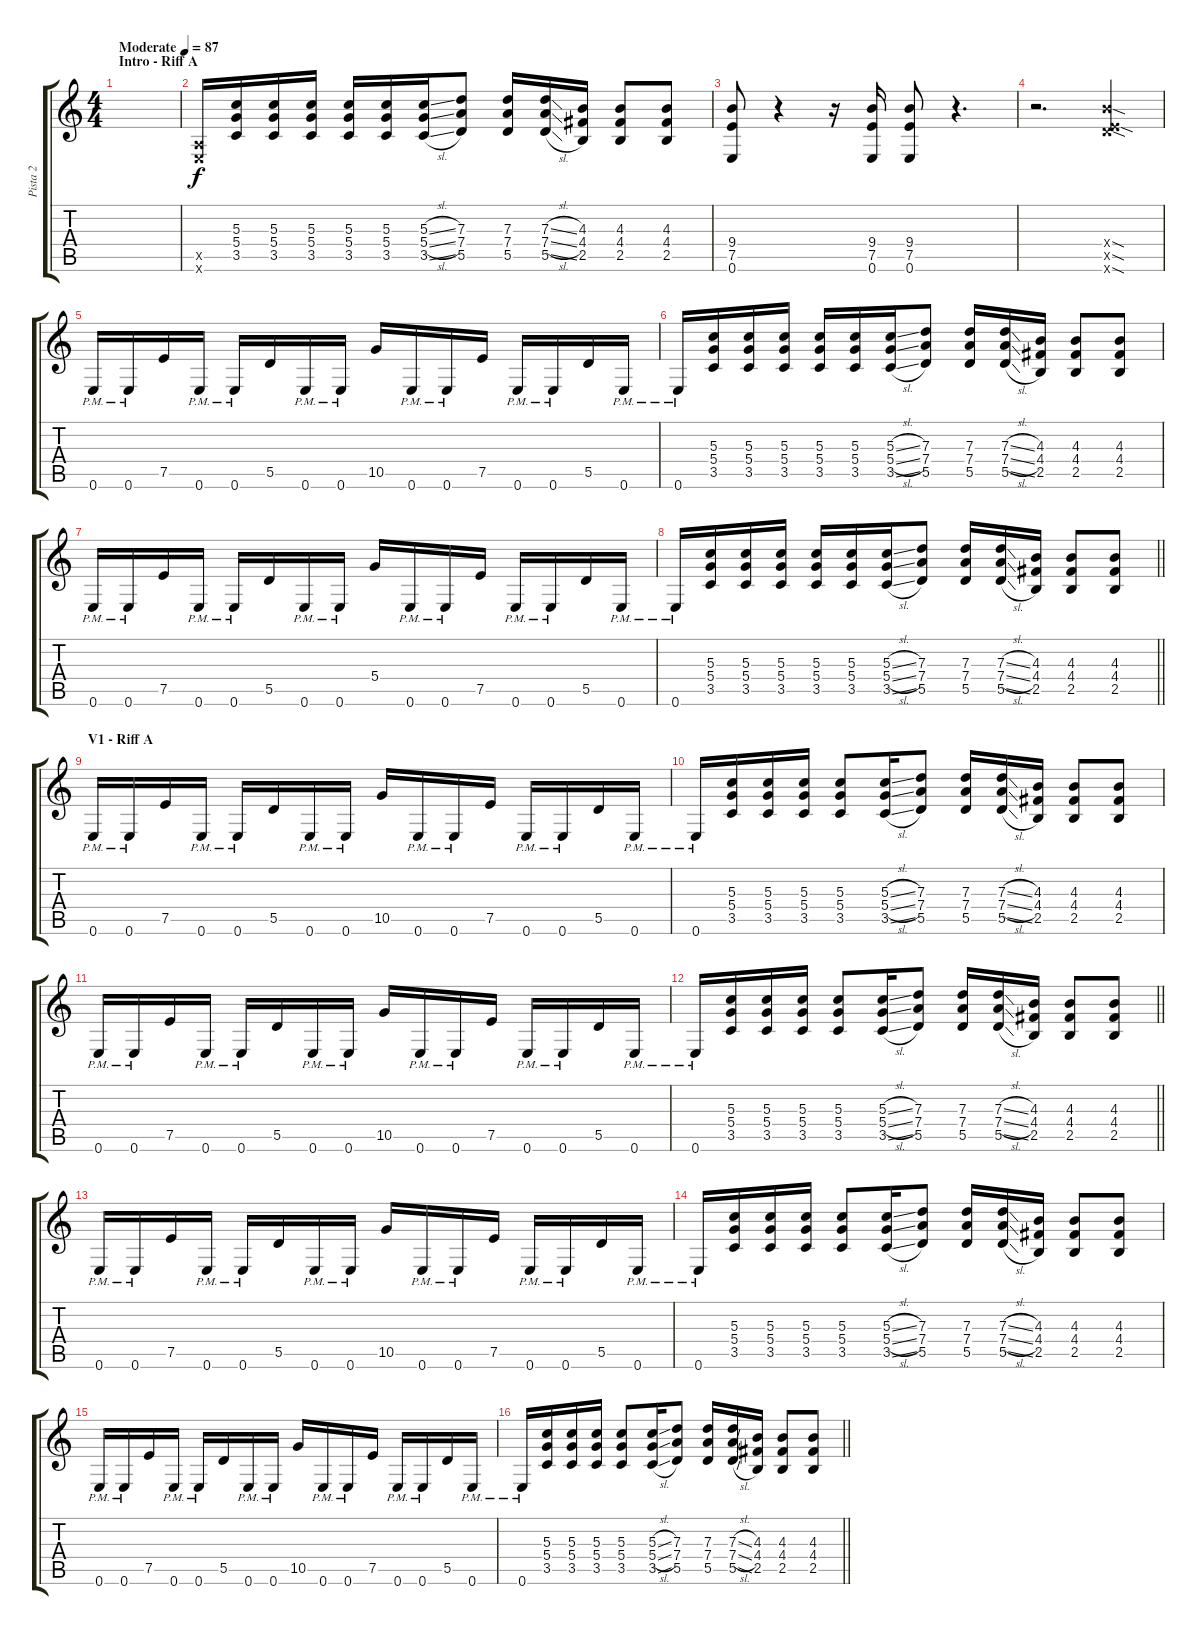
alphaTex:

\track ("Pista 2" "Pista 2") {instrument overdrivenguitar}
\staff {score tabs}
\tuning (E4 B3 G3 D3 A2 E2) {hide}
\ts (4 4)
\section ("" "Intro - Riff A")
\tempo (87 "Moderate")
\clef g2
\ks c
|
(0.5{x} 0.6{x}).16 (5.3 5.4 3.5).16 (5.3 5.4 3.5).16 (5.3 5.4 3.5).16 (5.3 5.4 3.5).16 (5.3 5.4 3.5).16 (5.3{sl} 5.4{sl} 3.5{sl}).16 (7.3 7.4 5.5).8 (7.3 7.4 5.5).16 (7.3{sl} 7.4{sl} 5.5{sl}).16 (4.3 4.4 2.5).16 (4.3 4.4 2.5).8 (4.3 4.4 2.5).8 |
(9.4 7.5 0.6).8 r.4 r.16 (9.4 7.5 0.6).16 (9.4 7.5 0.6).8 r.4{d} |
r.2{d} (0.4{sod x} 14.5{sod x} 12.6{sod x}).4 |
0.6{pm}.16 0.6{pm}.16 7.5.16 0.6{pm}.16 0.6{pm}.16 5.5.16 0.6{pm}.16 0.6{pm}.16 10.5.16 0.6{pm}.16 0.6{pm}.16 7.5.16 0.6{pm}.16 0.6{pm}.16 5.5.16 0.6{pm}.16 |
0.6{pm}.16 (5.3 5.4 3.5).16 (5.3 5.4 3.5).16 (5.3 5.4 3.5).16 (5.3 5.4 3.5).16 (5.3 5.4 3.5).16 (5.3{sl} 5.4{sl} 3.5{sl}).16 (7.3 7.4 5.5).8 (7.3 7.4 5.5).16 (7.3{sl} 7.4{sl} 5.5{sl}).16 (4.3 4.4 2.5).16 (4.3 4.4 2.5).8 (4.3 4.4 2.5).8 |
0.6{pm}.16 0.6{pm}.16 7.5.16 0.6{pm}.16 0.6{pm}.16 5.5.16 0.6{pm}.16 0.6{pm}.16 5.4.16 0.6{pm}.16 0.6{pm}.16 7.5.16 0.6{pm}.16 0.6{pm}.16 5.5.16 0.6{pm}.16 |
\barLineRight lightlight
0.6{pm}.16 (5.3 5.4 3.5).16 (5.3 5.4 3.5).16 (5.3 5.4 3.5).16 (5.3 5.4 3.5).16 (5.3 5.4 3.5).16 (5.3{sl} 5.4{sl} 3.5{sl}).16 (7.3 7.4 5.5).8 (7.3 7.4 5.5).16 (7.3{sl} 7.4{sl} 5.5{sl}).16 (4.3 4.4 2.5).16 (4.3 4.4 2.5).8 (4.3 4.4 2.5).8 |
\section ("" "V1 - Riff A")
0.6{pm}.16 0.6{pm}.16 7.5.16 0.6{pm}.16 0.6{pm}.16 5.5.16 0.6{pm}.16 0.6{pm}.16 10.5.16 0.6{pm}.16 0.6{pm}.16 7.5.16 0.6{pm}.16 0.6{pm}.16 5.5.16 0.6{pm}.16 |
0.6{pm}.16 (5.3 5.4 3.5).16 (5.3 5.4 3.5).16 (5.3 5.4 3.5).16 (5.3 5.4 3.5).8 (5.3{sl} 5.4{sl} 3.5{sl}).16 (7.3 7.4 5.5).8 (7.3 7.4 5.5).16 (7.3{sl} 7.4{sl} 5.5{sl}).16 (4.3 4.4 2.5).16 (4.3 4.4 2.5).8 (4.3 4.4 2.5).8 |
0.6{pm}.16 0.6{pm}.16 7.5.16 0.6{pm}.16 0.6{pm}.16 5.5.16 0.6{pm}.16 0.6{pm}.16 10.5.16 0.6{pm}.16 0.6{pm}.16 7.5.16 0.6{pm}.16 0.6{pm}.16 5.5.16 0.6{pm}.16 |
\barLineRight lightlight
0.6{pm}.16 (5.3 5.4 3.5).16 (5.3 5.4 3.5).16 (5.3 5.4 3.5).16 (5.3 5.4 3.5).8 (5.3{sl} 5.4{sl} 3.5{sl}).16 (7.3 7.4 5.5).8 (7.3 7.4 5.5).16 (7.3{sl} 7.4{sl} 5.5{sl}).16 (4.3 4.4 2.5).16 (4.3 4.4 2.5).8 (4.3 4.4 2.5).8 |
0.6{pm}.16 0.6{pm}.16 7.5.16 0.6{pm}.16 0.6{pm}.16 5.5.16 0.6{pm}.16 0.6{pm}.16 10.5.16 0.6{pm}.16 0.6{pm}.16 7.5.16 0.6{pm}.16 0.6{pm}.16 5.5.16 0.6{pm}.16 |
0.6{pm}.16 (5.3 5.4 3.5).16 (5.3 5.4 3.5).16 (5.3 5.4 3.5).16 (5.3 5.4 3.5).8 (5.3{sl} 5.4{sl} 3.5{sl}).16 (7.3 7.4 5.5).8 (7.3 7.4 5.5).16 (7.3{sl} 7.4{sl} 5.5{sl}).16 (4.3 4.4 2.5).16 (4.3 4.4 2.5).8 (4.3 4.4 2.5).8 |
0.6{pm}.16 0.6{pm}.16 7.5.16 0.6{pm}.16 0.6{pm}.16 5.5.16 0.6{pm}.16 0.6{pm}.16 10.5.16 0.6{pm}.16 0.6{pm}.16 7.5.16 0.6{pm}.16 0.6{pm}.16 5.5.16 0.6{pm}.16 |
\barLineRight lightlight
0.6{pm}.16 (5.3 5.4 3.5).16 (5.3 5.4 3.5).16 (5.3 5.4 3.5).16 (5.3 5.4 3.5).8 (5.3{sl} 5.4{sl} 3.5{sl}).16 (7.3 7.4 5.5).8 (7.3 7.4 5.5).16 (7.3{sl} 7.4{sl} 5.5{sl}).16 (4.3 4.4 2.5).16 (4.3 4.4 2.5).8 (4.3 4.4 2.5).8
